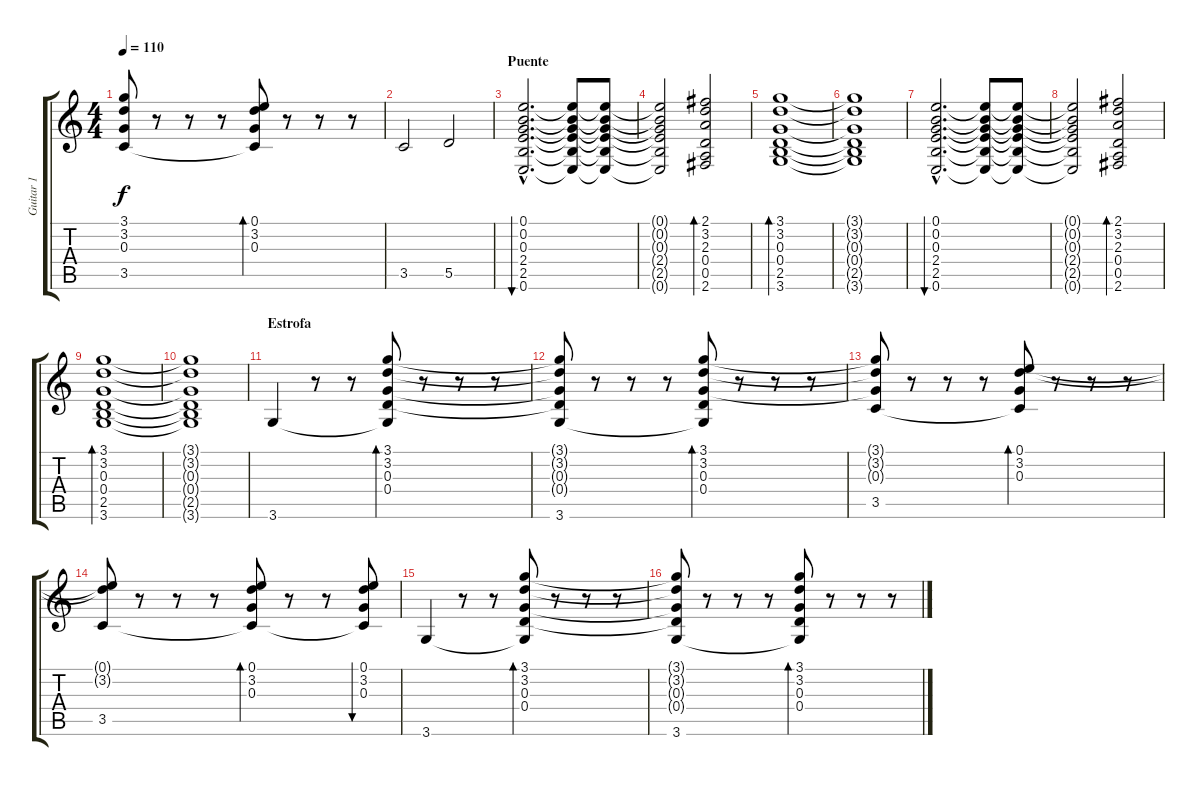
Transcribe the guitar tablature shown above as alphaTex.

\track ("Guitar 1" "Guitar 1") {instrument acousticguitarsteel}
\staff {score tabs}
\tuning (E4 B3 G3 D3 A2 E2) {hide}
\ts (4 4)
\tempo 110
\clef g2
\ks c
(3.1{t} 3.2{t} 0.3{t} 3.5).8{dy f} r.8 r.8 r.8 (0.1 3.2 0.3 3.5{t}).8{bd 60} r.8 r.8 r.8 |
3.5.2 5.5.2 |
\section ("" "Puente")
(0.1{hac} 0.2{hac} 0.3{hac} 2.4{hac} 2.5{hac} 0.6{hac}).2{d bu 120} (0.1{t} 0.2{t} 0.3{t} 2.4{t} 2.5{t} 0.6{t}).8 (0.1{t} 0.2{t} 0.3{t} 2.4{t} 2.5{t} 0.6{t}).8 |
(0.1{t} 0.2{t} 0.3{t} 2.4{t} 2.5{t} 0.6{t}).2 (2.1 3.2 2.3 0.4 0.5 2.6).2{bd 60} |
(3.1 3.2 0.3 0.4 2.5 3.6).1{bd 60} |
(3.1{t} 3.2{t} 0.3{t} 0.4{t} 2.5{t} 3.6{t}).1 |
(0.1{hac} 0.2{hac} 0.3{hac} 2.4{hac} 2.5{hac} 0.6{hac}).2{d bu 120} (0.1{t} 0.2{t} 0.3{t} 2.4{t} 2.5{t} 0.6{t}).8 (0.1{t} 0.2{t} 0.3{t} 2.4{t} 2.5{t} 0.6{t}).8 |
(0.1{t} 0.2{t} 0.3{t} 2.4{t} 2.5{t} 0.6{t}).2 (2.1 3.2 2.3 0.4 0.5 2.6).2{bd 60} |
(3.1 3.2 0.3 0.4 2.5 3.6).1{bd 60} |
(3.1{t} 3.2{t} 0.3{t} 0.4{t} 2.5{t} 3.6{t}).1 |
\section ("" "Estrofa")
3.6.4{volume 8} r.8 r.8 (3.1 3.2 0.3 0.4 3.6{t}).8{bd 60} r.8 r.8 r.8 |
(3.1{t} 3.2{t} 0.3{t} 0.4{t} 3.6).8 r.8 r.8 r.8 (3.1 3.2 0.3 0.4 3.6{t}).8{bd 60} r.8 r.8 r.8 |
(3.1{t} 3.2{t} 0.3{t} 3.5).8 r.8 r.8 r.8 (0.1 3.2 0.3 3.5{t}).8{bd 60} r.8 r.8 r.8 |
(0.1{t} 3.2{t} 3.5).8 r.8 r.8 r.8 (0.1 3.2 0.3 3.5{t}).8{bd 60} r.8 r.8 (0.1 3.2 0.3 3.5{t}).8{bu 60} |
3.6.4{volume 6} r.8 r.8 (3.1 3.2 0.3 0.4 3.6{t}).8{bd 60} r.8 r.8 r.8 |
(3.1{t} 3.2{t} 0.3{t} 0.4{t} 3.6).8 r.8 r.8 r.8 (3.1 3.2 0.3 0.4 3.6{t}).8{bd 60} r.8 r.8 r.8
